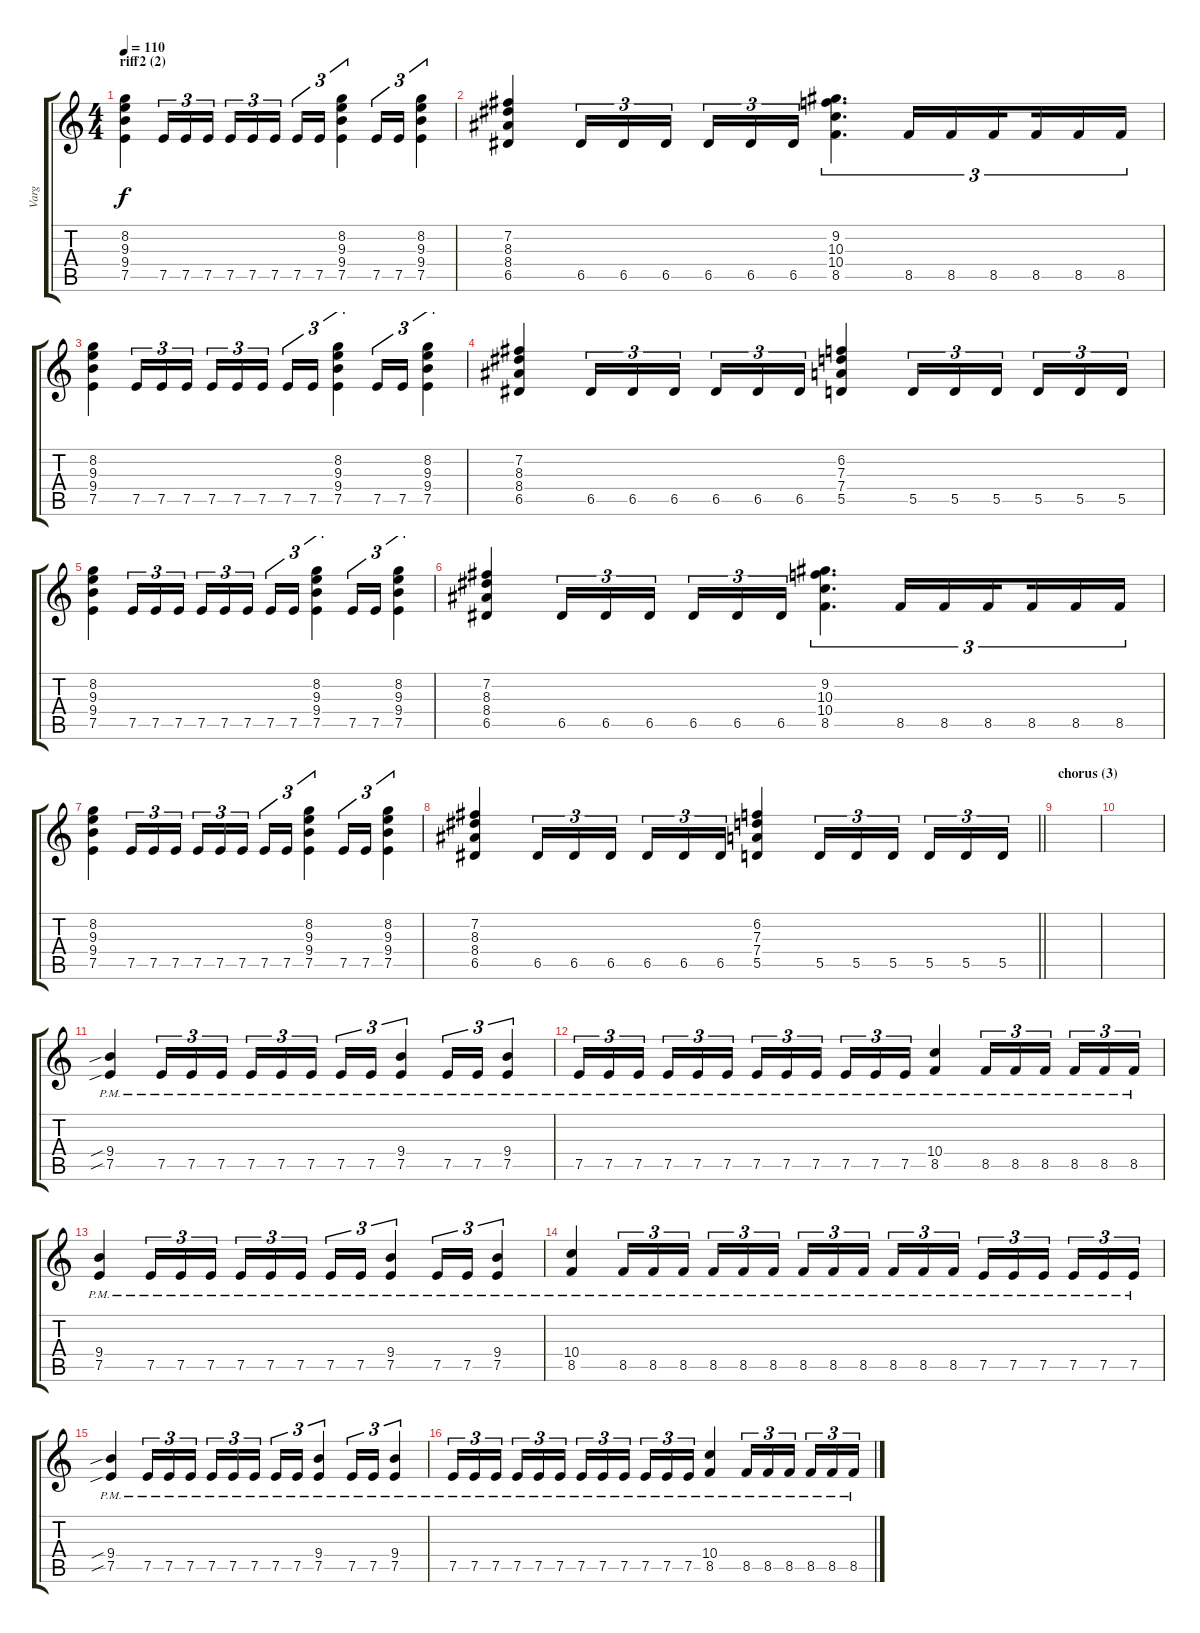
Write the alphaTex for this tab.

\track ("Varg" "Varg") {instrument distortionguitar}
\staff {score tabs}
\tuning (E4 B3 G3 D3 A2 E2) {hide}
\ts (4 4)
\section ("" "riff2 (2)")
\tempo 110
\clef g2
\ks c
(8.2 9.3 9.4 7.5).4{dy f} 7.5.16{tu (3 2)} 7.5.16{tu (3 2)} 7.5.16{tu (3 2) beam splitsecondary} 7.5.16{tu (3 2)} 7.5.16{tu (3 2)} 7.5.16{tu (3 2)} 7.5.16{tu (3 2)} 7.5.16{tu (3 2)} (8.2 9.3 9.4 7.5).4{tu (3 2)} 7.5.16{tu (3 2)} 7.5.16{tu (3 2)} (8.2 9.3 9.4 7.5).4{tu (3 2)} |
(7.2 8.3 8.4 6.5).4 6.5.16{tu (3 2)} 6.5.16{tu (3 2)} 6.5.16{tu (3 2) beam splitsecondary} 6.5.16{tu (3 2)} 6.5.16{tu (3 2)} 6.5.16{tu (3 2)} (9.2 10.3 10.4 8.5).4{d tu (3 2)} 8.5.16{tu (3 2)} 8.5.16{tu (3 2)} 8.5.16{tu (3 2) beam splitsecondary} 8.5.16{tu (3 2)} 8.5.16{tu (3 2)} 8.5.16{tu (3 2)} |
(8.2 9.3 9.4 7.5).4 7.5.16{tu (3 2)} 7.5.16{tu (3 2)} 7.5.16{tu (3 2) beam splitsecondary} 7.5.16{tu (3 2)} 7.5.16{tu (3 2)} 7.5.16{tu (3 2)} 7.5.16{tu (3 2)} 7.5.16{tu (3 2)} (8.2 9.3 9.4 7.5).4{tu (3 2)} 7.5.16{tu (3 2)} 7.5.16{tu (3 2)} (8.2 9.3 9.4 7.5).4{tu (3 2)} |
(7.2 8.3 8.4 6.5).4 6.5.16{tu (3 2)} 6.5.16{tu (3 2)} 6.5.16{tu (3 2) beam splitsecondary} 6.5.16{tu (3 2)} 6.5.16{tu (3 2)} 6.5.16{tu (3 2)} (6.2 7.3 7.4 5.5).4 5.5.16{tu (3 2)} 5.5.16{tu (3 2)} 5.5.16{tu (3 2) beam splitsecondary} 5.5.16{tu (3 2)} 5.5.16{tu (3 2)} 5.5.16{tu (3 2)} |
(8.2 9.3 9.4 7.5).4 7.5.16{tu (3 2)} 7.5.16{tu (3 2)} 7.5.16{tu (3 2) beam splitsecondary} 7.5.16{tu (3 2)} 7.5.16{tu (3 2)} 7.5.16{tu (3 2)} 7.5.16{tu (3 2)} 7.5.16{tu (3 2)} (8.2 9.3 9.4 7.5).4{tu (3 2)} 7.5.16{tu (3 2)} 7.5.16{tu (3 2)} (8.2 9.3 9.4 7.5).4{tu (3 2)} |
(7.2 8.3 8.4 6.5).4 6.5.16{tu (3 2)} 6.5.16{tu (3 2)} 6.5.16{tu (3 2) beam splitsecondary} 6.5.16{tu (3 2)} 6.5.16{tu (3 2)} 6.5.16{tu (3 2)} (9.2 10.3 10.4 8.5).4{d tu (3 2)} 8.5.16{tu (3 2)} 8.5.16{tu (3 2)} 8.5.16{tu (3 2) beam splitsecondary} 8.5.16{tu (3 2)} 8.5.16{tu (3 2)} 8.5.16{tu (3 2)} |
(8.2 9.3 9.4 7.5).4 7.5.16{tu (3 2)} 7.5.16{tu (3 2)} 7.5.16{tu (3 2) beam splitsecondary} 7.5.16{tu (3 2)} 7.5.16{tu (3 2)} 7.5.16{tu (3 2)} 7.5.16{tu (3 2)} 7.5.16{tu (3 2)} (8.2 9.3 9.4 7.5).4{tu (3 2)} 7.5.16{tu (3 2)} 7.5.16{tu (3 2)} (8.2 9.3 9.4 7.5).4{tu (3 2)} |
\barLineRight lightlight
(7.2 8.3 8.4 6.5).4 6.5.16{tu (3 2)} 6.5.16{tu (3 2)} 6.5.16{tu (3 2) beam splitsecondary} 6.5.16{tu (3 2)} 6.5.16{tu (3 2)} 6.5.16{tu (3 2)} (6.2 7.3 7.4 5.5).4 5.5.16{tu (3 2)} 5.5.16{tu (3 2)} 5.5.16{tu (3 2) beam splitsecondary} 5.5.16{tu (3 2)} 5.5.16{tu (3 2)} 5.5.16{tu (3 2)} |
\section ("" "chorus (3)")
|
|
(9.4{sib pm} 7.5{sib pm}).4 7.5{pm}.16{tu (3 2)} 7.5{pm}.16{tu (3 2)} 7.5{pm}.16{tu (3 2) beam splitsecondary} 7.5{pm}.16{tu (3 2)} 7.5{pm}.16{tu (3 2)} 7.5{pm}.16{tu (3 2)} 7.5{pm}.16{tu (3 2)} 7.5{pm}.16{tu (3 2)} (9.4{pm} 7.5{pm}).4{tu (3 2)} 7.5{pm}.16{tu (3 2)} 7.5{pm}.16{tu (3 2)} (9.4{pm} 7.5{pm}).4{tu (3 2)} |
7.5{pm}.16{tu (3 2)} 7.5{pm}.16{tu (3 2)} 7.5{pm}.16{tu (3 2) beam splitsecondary} 7.5{pm}.16{tu (3 2)} 7.5{pm}.16{tu (3 2)} 7.5{pm}.16{tu (3 2)} 7.5{pm}.16{tu (3 2)} 7.5{pm}.16{tu (3 2)} 7.5{pm}.16{tu (3 2) beam splitsecondary} 7.5{pm}.16{tu (3 2)} 7.5{pm}.16{tu (3 2)} 7.5{pm}.16{tu (3 2)} (10.4{pm} 8.5{pm}).4 8.5{pm}.16{tu (3 2)} 8.5{pm}.16{tu (3 2)} 8.5{pm}.16{tu (3 2) beam splitsecondary} 8.5{pm}.16{tu (3 2)} 8.5{pm}.16{tu (3 2)} 8.5{pm}.16{tu (3 2)} |
(9.4{pm} 7.5{pm}).4 7.5{pm}.16{tu (3 2)} 7.5{pm}.16{tu (3 2)} 7.5{pm}.16{tu (3 2) beam splitsecondary} 7.5{pm}.16{tu (3 2)} 7.5{pm}.16{tu (3 2)} 7.5{pm}.16{tu (3 2)} 7.5{pm}.16{tu (3 2)} 7.5{pm}.16{tu (3 2)} (9.4{pm} 7.5{pm}).4{tu (3 2)} 7.5{pm}.16{tu (3 2)} 7.5{pm}.16{tu (3 2)} (9.4{pm} 7.5{pm}).4{tu (3 2)} |
(10.4{pm} 8.5{pm}).4 8.5{pm}.16{tu (3 2)} 8.5{pm}.16{tu (3 2)} 8.5{pm}.16{tu (3 2) beam splitsecondary} 8.5{pm}.16{tu (3 2)} 8.5{pm}.16{tu (3 2)} 8.5{pm}.16{tu (3 2)} 8.5{pm}.16{tu (3 2)} 8.5{pm}.16{tu (3 2)} 8.5{pm}.16{tu (3 2) beam splitsecondary} 8.5{pm}.16{tu (3 2)} 8.5{pm}.16{tu (3 2)} 8.5{pm}.16{tu (3 2)} 7.5{pm}.16{tu (3 2)} 7.5{pm}.16{tu (3 2)} 7.5{pm}.16{tu (3 2) beam splitsecondary} 7.5{pm}.16{tu (3 2)} 7.5{pm}.16{tu (3 2)} 7.5{pm}.16{tu (3 2)} |
(9.4{sib pm} 7.5{sib pm}).4 7.5{pm}.16{tu (3 2)} 7.5{pm}.16{tu (3 2)} 7.5{pm}.16{tu (3 2) beam splitsecondary} 7.5{pm}.16{tu (3 2)} 7.5{pm}.16{tu (3 2)} 7.5{pm}.16{tu (3 2)} 7.5{pm}.16{tu (3 2)} 7.5{pm}.16{tu (3 2)} (9.4{pm} 7.5{pm}).4{tu (3 2)} 7.5{pm}.16{tu (3 2)} 7.5{pm}.16{tu (3 2)} (9.4{pm} 7.5{pm}).4{tu (3 2)} |
7.5{pm}.16{tu (3 2)} 7.5{pm}.16{tu (3 2)} 7.5{pm}.16{tu (3 2) beam splitsecondary} 7.5{pm}.16{tu (3 2)} 7.5{pm}.16{tu (3 2)} 7.5{pm}.16{tu (3 2)} 7.5{pm}.16{tu (3 2)} 7.5{pm}.16{tu (3 2)} 7.5{pm}.16{tu (3 2) beam splitsecondary} 7.5{pm}.16{tu (3 2)} 7.5{pm}.16{tu (3 2)} 7.5{pm}.16{tu (3 2)} (10.4{pm} 8.5{pm}).4 8.5{pm}.16{tu (3 2)} 8.5{pm}.16{tu (3 2)} 8.5{pm}.16{tu (3 2) beam splitsecondary} 8.5{pm}.16{tu (3 2)} 8.5{pm}.16{tu (3 2)} 8.5{pm}.16{tu (3 2)}
